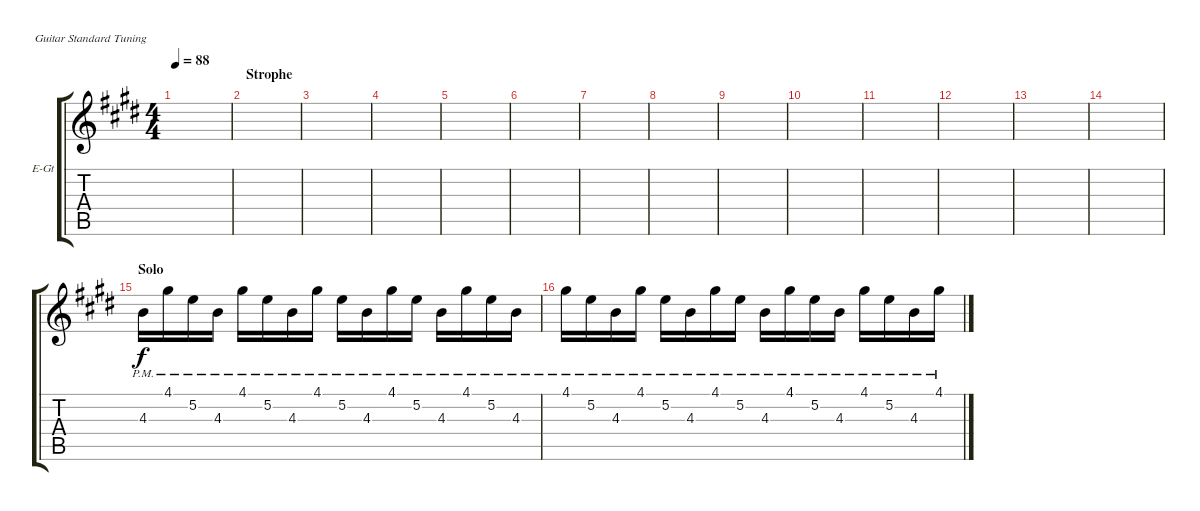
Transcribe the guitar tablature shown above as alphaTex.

\defaultSystemsLayout 4
\bracketExtendMode groupsimilarinstruments
\firstSystemTrackNameOrientation horizontal
\otherSystemsTrackNameOrientation horizontal
\track ("Electric Guitar" "E-Gt") {instrument distortionguitar}
\staff {score tabs}
\tuning (E4 B3 G3 D3 A2 E2)
\ts (4 4)
\tempo 88
\clef g2
\ks e
|
\section ("" "Strophe")
|
|
|
|
|
|
|
|
|
|
|
|
|
\section ("" "Solo")
4.3{pm}.16 4.1{pm}.16 5.2{pm}.16 4.3{pm}.16 4.1{pm}.16 5.2{pm}.16 4.3{pm}.16 4.1{pm}.16 5.2{pm}.16 4.3{pm}.16 4.1{pm}.16 5.2{pm}.16 4.3{pm}.16 4.1{pm}.16 5.2{pm}.16 4.3{pm}.16 |
4.1{pm}.16 5.2{pm}.16 4.3{pm}.16 4.1{pm}.16 5.2{pm}.16 4.3{pm}.16 4.1{pm}.16 5.2{pm}.16 4.3{pm}.16 4.1{pm}.16 5.2{pm}.16 4.3{pm}.16 4.1{pm}.16 5.2{pm}.16 4.3{pm}.16 4.1{pm}.16
